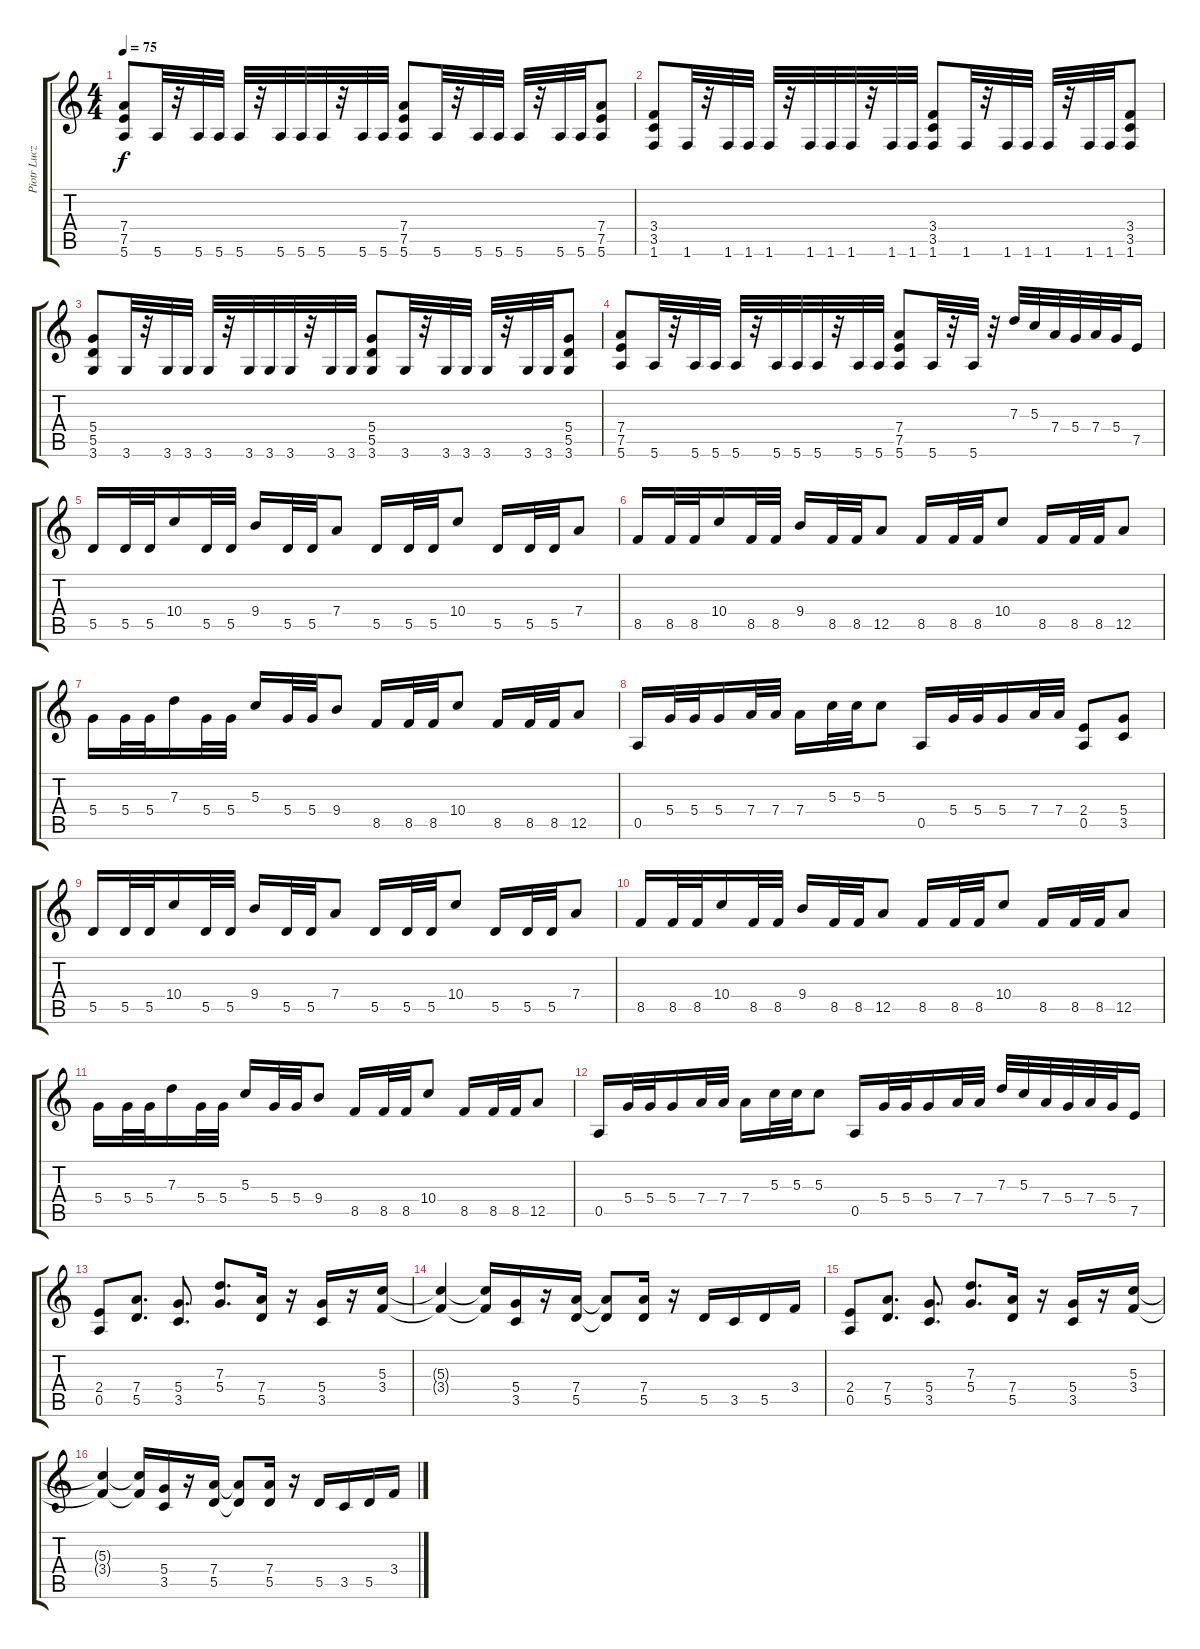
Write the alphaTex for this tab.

\track ("Piotr Luczyk" "Piotr Lucz") {instrument distortionguitar}
\staff {score tabs}
\tuning (E4 B3 G3 D3 A2 E2) {hide}
\ts (4 4)
\tempo 75
\clef g2
\ks c
(7.4 7.5 5.6).8{dy f} 5.6.32 r.32 5.6.32 5.6.32 5.6.32 r.32 5.6.32 5.6.32 5.6.32 r.32 5.6.32 5.6.32 (7.4 7.5 5.6).8 5.6.32 r.32 5.6.32 5.6.32 5.6.32 r.32 5.6.32 5.6.32 (7.4 7.5 5.6).8 |
(3.4 3.5 1.6).8 1.6.32 r.32 1.6.32 1.6.32 1.6.32 r.32 1.6.32 1.6.32 1.6.32 r.32 1.6.32 1.6.32 (3.4 3.5 1.6).8 1.6.32 r.32 1.6.32 1.6.32 1.6.32 r.32 1.6.32 1.6.32 (3.4 3.5 1.6).8 |
(5.4 5.5 3.6).8 3.6.32 r.32 3.6.32 3.6.32 3.6.32 r.32 3.6.32 3.6.32 3.6.32 r.32 3.6.32 3.6.32 (5.4 5.5 3.6).8 3.6.32 r.32 3.6.32 3.6.32 3.6.32 r.32 3.6.32 3.6.32 (5.4 5.5 3.6).8 |
(7.4 7.5 5.6).8 5.6.32 r.32 5.6.32 5.6.32 5.6.32 r.32 5.6.32 5.6.32 5.6.32 r.32 5.6.32 5.6.32 (7.4 7.5 5.6).8 5.6.32 r.32 5.6.32 r.32 7.3.32 5.3.32 7.4.32 5.4.32 7.4.32 5.4.32 7.5.16 |
5.5.16 5.5.32 5.5.32 10.4.16 5.5.32 5.5.32 9.4.16 5.5.32 5.5.32 7.4.8 5.5.16 5.5.32 5.5.32 10.4.8 5.5.16 5.5.32 5.5.32 7.4.8 |
8.5.16 8.5.32 8.5.32 10.4.16 8.5.32 8.5.32 9.4.16 8.5.32 8.5.32 12.5.8 8.5.16 8.5.32 8.5.32 10.4.8 8.5.16 8.5.32 8.5.32 12.5.8 |
5.4.16 5.4.32 5.4.32 7.3.16 5.4.32 5.4.32 5.3.16 5.4.32 5.4.32 9.4.8 8.5.16 8.5.32 8.5.32 10.4.8 8.5.16 8.5.32 8.5.32 12.5.8 |
0.5.16 5.4.32 5.4.32 5.4.16 7.4.32 7.4.32 7.4.16 5.3.32 5.3.32 5.3.8 0.5.16 5.4.32 5.4.32 5.4.16 7.4.32 7.4.32 (2.4 0.5).8 (5.4 3.5).8 |
5.5.16 5.5.32 5.5.32 10.4.16 5.5.32 5.5.32 9.4.16 5.5.32 5.5.32 7.4.8 5.5.16 5.5.32 5.5.32 10.4.8 5.5.16 5.5.32 5.5.32 7.4.8 |
8.5.16 8.5.32 8.5.32 10.4.16 8.5.32 8.5.32 9.4.16 8.5.32 8.5.32 12.5.8 8.5.16 8.5.32 8.5.32 10.4.8 8.5.16 8.5.32 8.5.32 12.5.8 |
5.4.16 5.4.32 5.4.32 7.3.16 5.4.32 5.4.32 5.3.16 5.4.32 5.4.32 9.4.8 8.5.16 8.5.32 8.5.32 10.4.8 8.5.16 8.5.32 8.5.32 12.5.8 |
0.5.16 5.4.32 5.4.32 5.4.16 7.4.32 7.4.32 7.4.16 5.3.32 5.3.32 5.3.8 0.5.16 5.4.32 5.4.32 5.4.16 7.4.32 7.4.32 7.3.32 5.3.32 7.4.32 5.4.32 7.4.32 5.4.32 7.5.16 |
(2.4 0.5).8 (7.4 5.5).8{d} (5.4 3.5).8{d} (7.3 5.4).8{d} (7.4 5.5).16 r.16 (5.4 3.5).16 r.16 (5.3 3.4).16 |
(5.3{t} 3.4{t}).4 (5.3{t} 3.4{t}).16 (5.4 3.5).16 r.16 (7.4 5.5).16 (7.4{t} 5.5{t}).8 (7.4 5.5).16 r.16 5.5.16 3.5.16 5.5.16 3.4.16 |
(2.4 0.5).8 (7.4 5.5).8{d} (5.4 3.5).8{d} (7.3 5.4).8{d} (7.4 5.5).16 r.16 (5.4 3.5).16 r.16 (5.3 3.4).16 |
(5.3{t} 3.4{t}).4 (5.3{t} 3.4{t}).16 (5.4 3.5).16 r.16 (7.4 5.5).16 (7.4{t} 5.5{t}).8 (7.4 5.5).16 r.16 5.5.16 3.5.16 5.5.16 3.4.16
